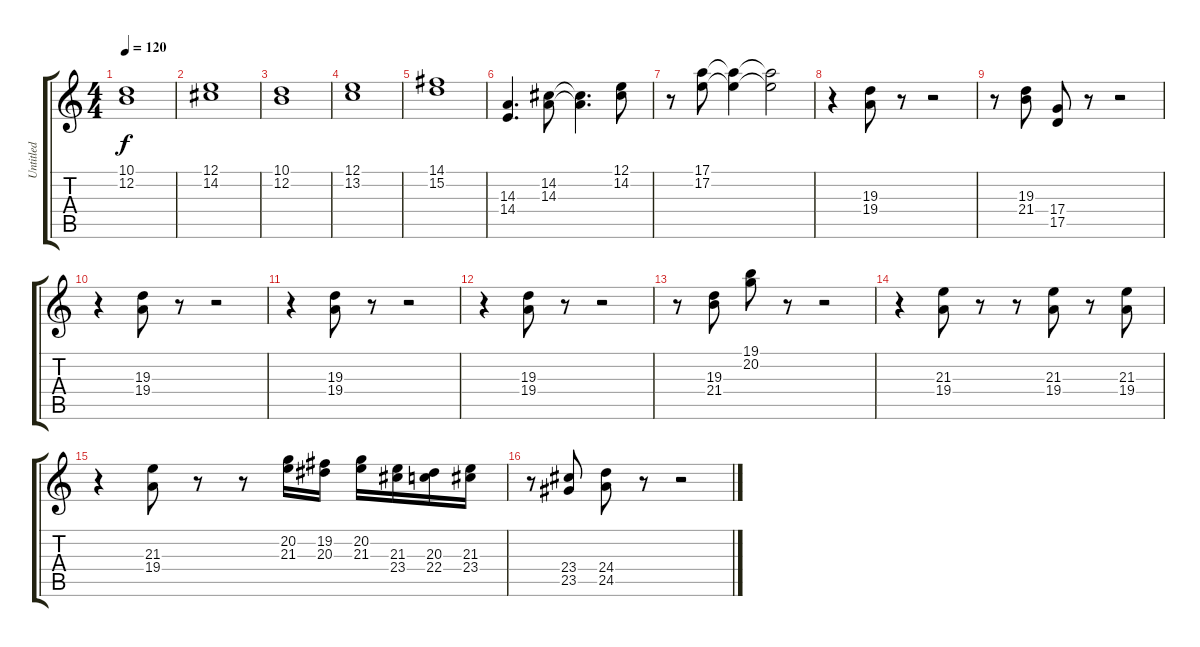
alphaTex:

\track ("Untitled" "Untitled") {instrument brasssection}
\staff {score tabs}
\tuning (E4 B3 G3 D3 A2 E2) {hide}
\ts (4 4)
\tempo 120
\clef g2
\ks c
(10.1 12.2).1{dy f} |
(12.1 14.2).1 |
(10.1 12.2).1 |
(12.1 13.2).1 |
(14.1 15.2).1 |
(14.3 14.4).4{d} (14.2 14.3).8 (14.2{t} 14.3{t}).4{d} (12.1 14.2).8 |
r.8 (17.1 17.2).8 (17.1{t} 17.2{t}).4 (17.1{t} 17.2{t}).2 |
r.4 (19.3 19.4).8 r.8 r.2 |
r.8 (19.3 21.4).8 (17.4 17.5).8 r.8 r.2 |
r.4 (19.3 19.4).8 r.8 r.2 |
r.4 (19.3 19.4).8 r.8 r.2 |
r.4 (19.3 19.4).8 r.8 r.2 |
r.8 (19.3 21.4).8 (19.1 20.2).8 r.8 r.2 |
r.4 (21.3 19.4).8 r.8 r.8 (21.3 19.4).8 r.8 (21.3 19.4).8 |
r.4 (21.3 19.4).8 r.8 r.8 (20.2 21.3).16 (19.2 20.3).16 (20.2 21.3).16 (21.3 23.4).16 (20.3 22.4).16 (21.3 23.4).16 |
r.8 (23.4 23.5).8 (24.4 24.5).8 r.8 r.2
